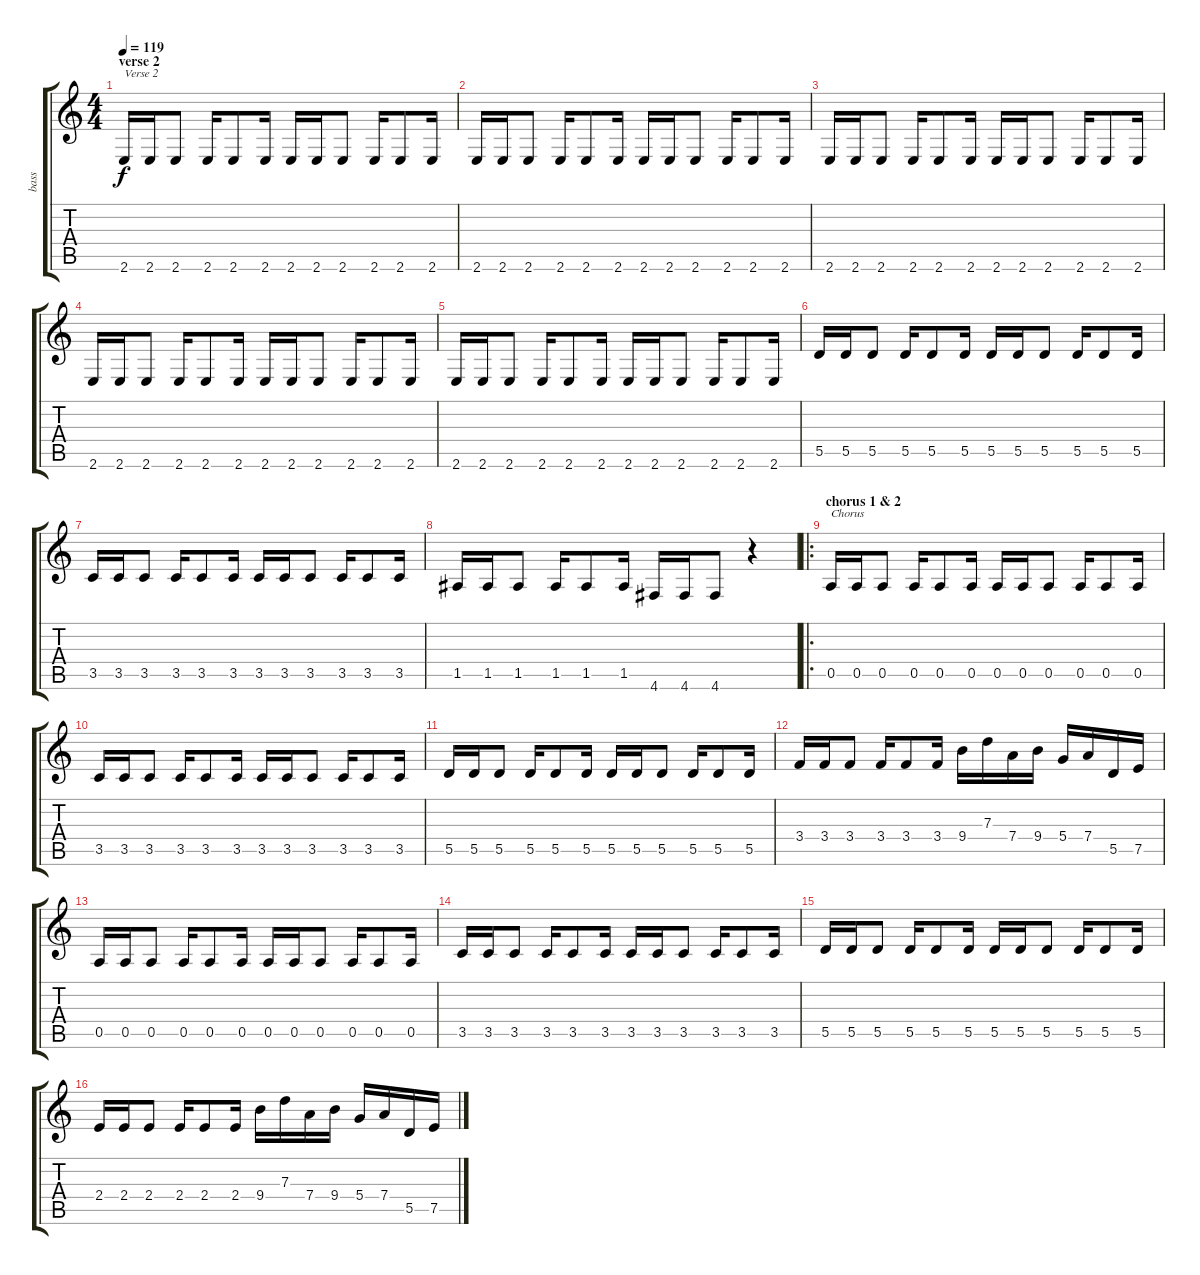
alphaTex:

\track ("bass" "bass") {instrument electricbasspick}
\staff {score tabs}
\tuning (E4 B3 G3 D3 A2 D2) {hide}
\ts (4 4)
\section ("" "verse 2")
\tempo 119
\clef g2
\ks c
2.6.16{txt "Verse 2" dy f} 2.6.16 2.6.8 2.6.16 2.6.8 2.6.16 2.6.16 2.6.16 2.6.8 2.6.16 2.6.8 2.6.16 |
2.6.16 2.6.16 2.6.8 2.6.16 2.6.8 2.6.16 2.6.16 2.6.16 2.6.8 2.6.16 2.6.8 2.6.16 |
2.6.16 2.6.16 2.6.8 2.6.16 2.6.8 2.6.16 2.6.16 2.6.16 2.6.8 2.6.16 2.6.8 2.6.16 |
2.6.16 2.6.16 2.6.8 2.6.16 2.6.8 2.6.16 2.6.16 2.6.16 2.6.8 2.6.16 2.6.8 2.6.16 |
2.6.16 2.6.16 2.6.8 2.6.16 2.6.8 2.6.16 2.6.16 2.6.16 2.6.8 2.6.16 2.6.8 2.6.16 |
5.5.16 5.5.16 5.5.8 5.5.16 5.5.8 5.5.16 5.5.16 5.5.16 5.5.8 5.5.16 5.5.8 5.5.16 |
3.5.16 3.5.16 3.5.8 3.5.16 3.5.8 3.5.16 3.5.16 3.5.16 3.5.8 3.5.16 3.5.8 3.5.16 |
1.5.16 1.5.16 1.5.8 1.5.16 1.5.8 1.5.16 4.6.16 4.6.16 4.6.8 r.4 |
\ro
\section ("" "chorus 1 & 2")
0.5.16{txt "Chorus"} 0.5.16 0.5.8 0.5.16 0.5.8 0.5.16 0.5.16 0.5.16 0.5.8 0.5.16 0.5.8 0.5.16 |
3.5.16 3.5.16 3.5.8 3.5.16 3.5.8 3.5.16 3.5.16 3.5.16 3.5.8 3.5.16 3.5.8 3.5.16 |
5.5.16 5.5.16 5.5.8 5.5.16 5.5.8 5.5.16 5.5.16 5.5.16 5.5.8 5.5.16 5.5.8 5.5.16 |
3.4.16 3.4.16 3.4.8 3.4.16 3.4.8 3.4.16 9.4.16 7.3.16 7.4.16 9.4.16 5.4.16 7.4.16 5.5.16 7.5.16 |
0.5.16 0.5.16 0.5.8 0.5.16 0.5.8 0.5.16 0.5.16 0.5.16 0.5.8 0.5.16 0.5.8 0.5.16 |
3.5.16 3.5.16 3.5.8 3.5.16 3.5.8 3.5.16 3.5.16 3.5.16 3.5.8 3.5.16 3.5.8 3.5.16 |
5.5.16 5.5.16 5.5.8 5.5.16 5.5.8 5.5.16 5.5.16 5.5.16 5.5.8 5.5.16 5.5.8 5.5.16 |
2.4.16 2.4.16 2.4.8 2.4.16 2.4.8 2.4.16 9.4.16 7.3.16 7.4.16 9.4.16 5.4.16 7.4.16 5.5.16 7.5.16
